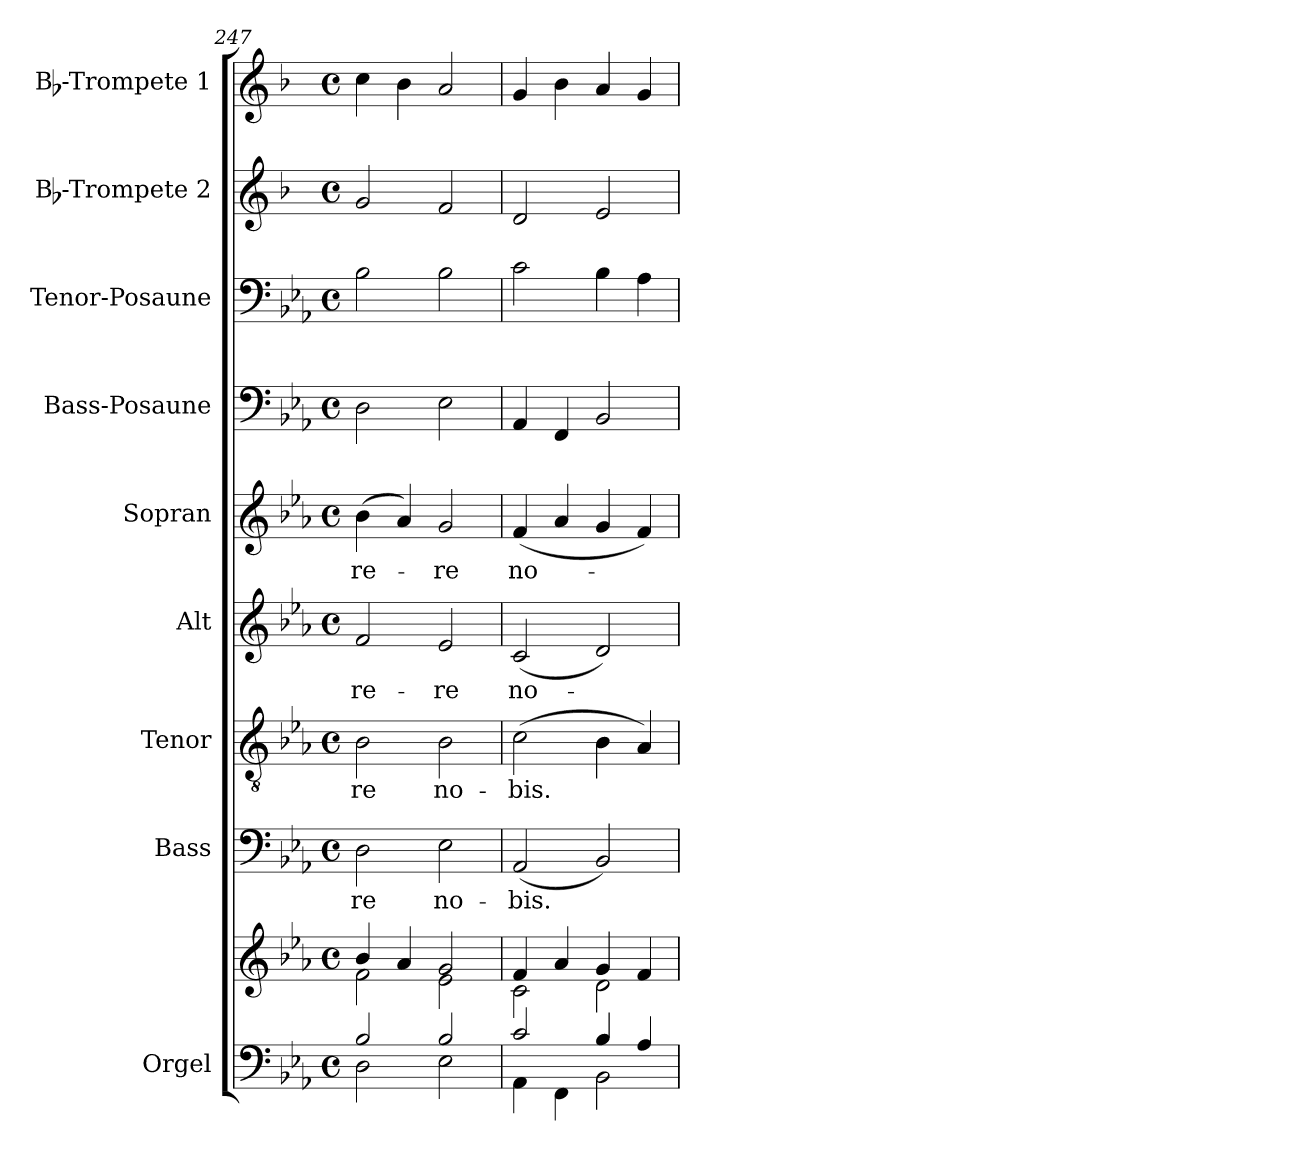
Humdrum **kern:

**kern	**kern	**kern	**text	**kern	**text	**kern	**text	**kern	**text	**kern	**kern	**kern	**kern
*part9	*part9	*part8	*part8	*part7	*part7	*part6	*part6	*part5	*part5	*part4	*part3	*part2	*part1
*staff10	*staff9	*staff8	*staff8	*staff7	*staff7	*staff6	*staff6	*staff5	*staff5	*staff4	*staff3	*staff2	*staff1
*I"Orgel	*	*I"Bass	*	*I"Tenor	*	*I"Alt	*	*I"Sopran	*	*I"Bass-Posaune	*I"Tenor-Posaune	*I"Bb-Trompete 2	*I"Bb-Trompete 1
*I'Org.	*	*I'B.	*	*I'T.	*	*I'A.	*	*I'S.	*	*I'B. Pos.	*I'T. Pos.	*I'Trp. 2	*I'Trp. 1
*clefF4	*clefG2	*clefF4	*	*clefGv2	*	*clefG2	*	*clefG2	*	*clefF4	*clefF4	*clefG2	*clefG2
*	*	*	*	*	*	*	*	*	*	*	*	*ITrd1c2	*ITrd1c2
*k[b-e-a-]	*k[b-e-a-]	*k[b-e-a-]	*	*k[b-e-a-]	*	*k[b-e-a-]	*	*k[b-e-a-]	*	*k[b-e-a-]	*k[b-e-a-]	*k[b-e-a-]	*k[b-e-a-]
*E-:	*E-:	*E-:	*	*E-:	*	*E-:	*	*E-:	*	*E-:	*E-:	*E-:	*E-:
*M4/4	*M4/4	*M4/4	*	*M4/4	*	*M4/4	*	*M4/4	*	*M4/4	*M4/4	*M4/4	*M4/4
*met(c)	*met(c)	*met(c)	*	*met(c)	*	*met(c)	*	*met(c)	*	*met(c)	*met(c)	*met(c)	*met(c)
=247	=247	=247	=247	=247	=247	=247	=247	=247	=247	=247	=247	=247	=247
*^	*^	*	*	*	*	*	*	*	*	*	*	*	*
!	!	!	!	!	!LO:LY:b	!	!LO:LY:b	!	!LO:LY:b	!	!LO:LY:b	!	!	!	!
2B-/	2D\	4b-/	2f\	2D\	-re	2B-\	-re	2f/	-re-	(>4b-\	-re-	2D\	2B-\	2f/	4b-\
.	.	4a-/	.	.	.	.	.	.	.	4a-/)	.	.	.	.	4a-\
!	!	!	!	!	!LO:LY:b	!	!LO:LY:b	!	!LO:LY:b	!	!LO:LY:b	!	!	!	!
2B-/	2E-\	2g/	2e-\	2E-\	no-	2B-\	no-	2e-/	-re	2g/	-re	2E-\	2B-\	2e-/	2g/
=248	=248	=248	=248	=248	=248	=248	=248	=248	=248	=248	=248	=248	=248	=248	=248
!	!	!	!	!	!LO:LY:b	!	!LO:LY:b	!	!LO:LY:b	!	!LO:LY:b	!	!	!	!
2c/	4AA-\	4f/	2c\	(<2AA-/	-bis.	(>2c\	-bis.	(<2c/	no-	(<4f/	no-	4AA-/	2c\	2c/	4f/
.	4FF\	4a-/	.	.	.	.	.	.	.	4a-/	.	4FF/	.	.	4a-\
4B-/	2BB-\	4g/	2d\	2BB-/)	.	4B-\	.	2d/)	.	4g/	.	2BB-/	4B-\	2d/	4g/
4A-/	.	4f/	.	.	.	4A-/)	.	.	.	4f/)	.	.	4A-\	.	4f/
*v	*v	*	*	*	*	*	*	*	*	*	*	*	*	*	*
*	*v	*v	*	*	*	*	*	*	*	*	*	*	*	*
=	=	=	=	=	=	=	=	=	=	=	=	=	=
*-	*-	*-	*-	*-	*-	*-	*-	*-	*-	*-	*-	*-	*-
